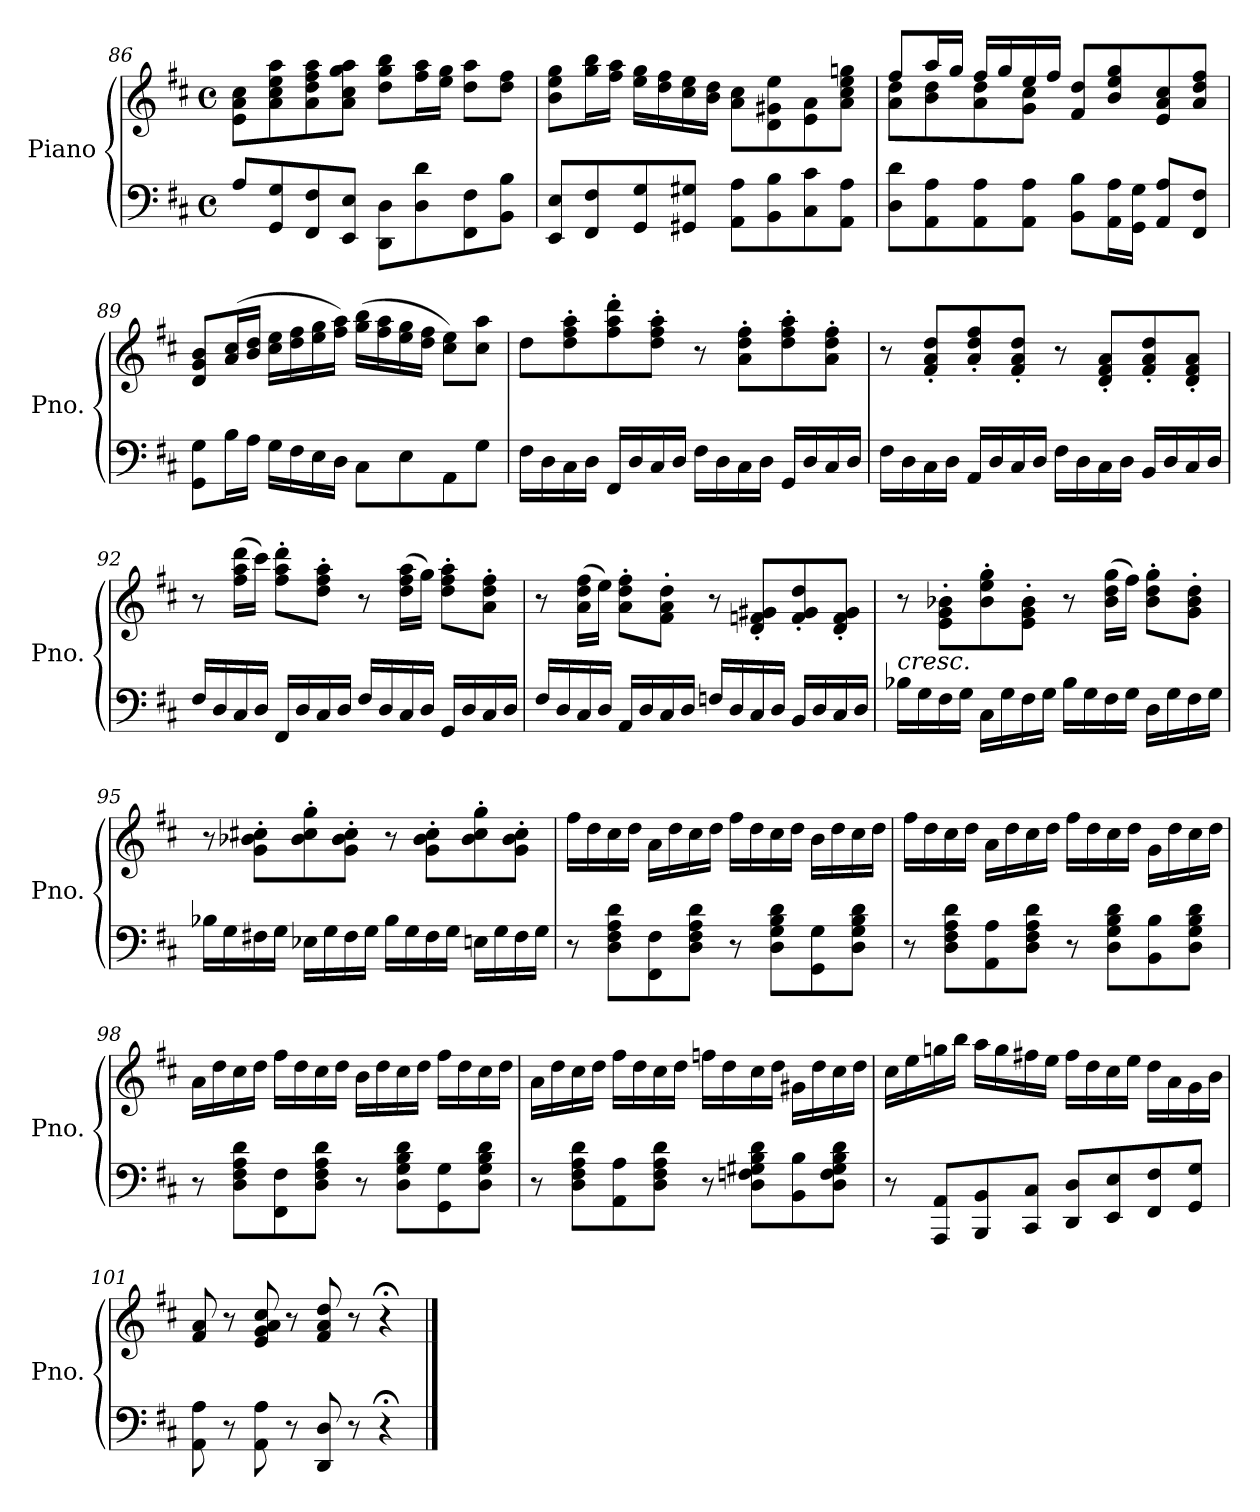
**kern	**kern
*part1	*part1
*staff2	*staff1
*I"Piano	*
*I'Pno.	*
*clefF4	*clefG2
*k[f#c#]	*k[f#c#]
*M4/4	*M4/4
*met(c)	*met(c)
=86	=86
8A/L	8e\ 8a\ 8cc#\L
8GG/ 8G/	8a\ 8cc#\ 8ee\ 8aa\
8FF#/ 8F#/	8a\ 8dd\ 8ff#\ 8aa\
8EE/ 8E/J	8a\ 8cc#\ 8gg\ 8aa\J
8DD\ 8D\L	8dd\ 8gg\ 8bb\L
8D\ 8d\	16ff#\ 16aa\L
.	16ee\ 16gg\JJ
8FF#\ 8F#\	8dd\ 8aa\L
8BB\ 8B\J	8dd\ 8ff#\J
!!LO:LB:g=z
=87	=87
8EE/ 8E/L	8b\ 8ee\ 8gg\L
8FF#/ 8F#/	16gg\ 16bb\L
.	16ff#\ 16aa\JJ
8GG/ 8G/	16ee\ 16gg\LL
.	16dd\ 16ff#\
8GG#X/ 8G#X/J	16cc#\ 16ee\
.	16b\ 16dd\JJ
8AA\ 8A\L	8a\ 8cc#\L
8BB\ 8B\	8d\ 8g#X\ 8ee\
8C#\ 8c#\	8e\ 8a\
8AA\ 8A\J	8a\ 8cc#\ 8ee\ 8ggn\J
=88	=88
*	*^
8D\ 8d\L	8ff#/L	8a\ 8dd\L
8AA\ 8A\	16aa/L	8b\ 8dd\
.	16gg/JJ	.
8AA\ 8A\	16ff#/LL	8a\ 8dd\
.	16gg/	.
8AA\ 8A\J	16ee/	8g\ 8cc#\J
.	16ff#/JJ	.
8BB\ 8B\L	8f#/ 8dd/L	2ryy
16AA\ 16A\L	8b/ 8ee/ 8gg/	.
16GG\ 16G\JJ	.	.
8AA/ 8A/L	8e/ 8a/ 8cc#/	.
8FF#/ 8F#/J	8a/ 8dd/ 8ff#/J	.
*	*v	*v
=89	=89
8GG\ 8G\L	8d/ 8g/ 8b/L
16B\L	(16a/ 16cc#/L
16A\JJ	16b/ 16dd/JJ
16G\LL	16cc#\ 16ee\LL
16F#\	16dd\ 16ff#\
16E\	16ee\ 16gg\
16D\JJ	16ff#\ 16aa\JJ)
8C#\L	(16gg\ 16bb\LL
.	16ff#\ 16aa\
8E\	16ee\ 16gg\
.	16dd\ 16ff#\JJ
8AA\	8cc#\ 8ee\L)
8G\J	8cc#\ 8aa\J
=90	=90
16F#\LL	8dd\L
16D\	.
16C#\	8dd\' 8ff#\' 8aa\'
16D\JJ	.
16FF#/LL	8ff#\' 8aa\' 8ddd\'
16D/	.
16C#/	8dd\' 8ff#\' 8aa\'J
16D/JJ	.
16F#\LL	8r
16D\	.
16C#\	8a\' 8dd\' 8ff#\'L
16D\JJ	.
16GG/LL	8dd\' 8ff#\' 8aa\'
16D/	.
16C#/	8a\' 8dd\' 8ff#\'J
16D/JJ	.
!!LO:LB:g=z
=91	=91
16F#\LL	8r
16D\	.
16C#\	8f#/' 8a/' 8dd/'L
16D\JJ	.
16AA/LL	8a/' 8dd/' 8ff#/'
16D/	.
16C#/	8f#/' 8a/' 8dd/'J
16D/JJ	.
16F#\LL	8r
16D\	.
16C#\	8d/' 8f#/' 8a/'L
16D\JJ	.
16BB/LL	8f#/' 8a/' 8dd/'
16D/	.
16C#/	8d/' 8f#/' 8a/'J
16D/JJ	.
=92	=92
16F#/LL	8r
16D/	.
16C#/	(16ff#\ 16aa\ 16ddd\LL
16D/JJ	16ccc#\JJ)
16FF#/LL	8ff#\' 8aa\' 8ddd\'L
16D/	.
16C#/	8dd\' 8ff#\' 8aa\'J
16D/JJ	.
16F#/LL	8r
16D/	.
16C#/	(16dd\ 16ff#\ 16aa\LL
16D/JJ	16gg\JJ)
16GG/LL	8dd\' 8ff#\' 8aa\'L
16D/	.
16C#/	8a\' 8dd\' 8ff#\'J
16D/JJ	.
=93	=93
16F#/LL	8r
16D/	.
16C#/	(16a\ 16dd\ 16ff#\LL
16D/JJ	16ee\JJ)
16AA/LL	8a\' 8dd\' 8ff#\'L
16D/	.
16C#/	8f#\' 8a\' 8dd\'J
16D/JJ	.
16Fn/LL	8r
16D/	.
16C#/	8d/' 8fn/' 8g#X/'L
16D/JJ	.
16BB/LL	8f/' 8g#/' 8dd/'
16D/	.
16C#/	8d/' 8f/' 8g#/'J
16D/JJ	.
=94	=94
!LO:TX:a:i:t=cresc.	!
16B-X\LL	8r
16G\	.
16F#\	8e\' 8g\' 8b-X\'L
16G\JJ	.
16C#\LL	8b-\' 8ee\' 8gg\'
16G\	.
16F#\	8e\' 8g\' 8b-\'J
16G\JJ	.
16B-\LL	8r
16G\	.
16F#\	(16b-\ 16dd\ 16gg\LL
16G\JJ	16ff#\JJ)
16D\LL	8b-\' 8dd\' 8gg\'L
16G\	.
16F#\	8g\' 8b-\' 8dd\'J
16G\JJ	.
!!LO:PB:g=z
=95	=95
16B-X\LL	8r
16G\	.
16F#X\	8g\' 8b-X\' 8cc#X\'L
16G\JJ	.
16E-X\LL	8b-\' 8cc#\' 8gg\'
16G\	.
16F#\	8g\' 8b-\' 8cc#\'J
16G\JJ	.
16B-\LL	8r
16G\	.
16F#\	8g\' 8b-\' 8cc#\'L
16G\JJ	.
16En\LL	8b-\' 8cc#\' 8gg\'
16G\	.
16F#\	8g\' 8b-\' 8cc#\'J
16G\JJ	.
=96	=96
8r	16ff#\LL
.	16dd\
8D\ 8F#\ 8A\ 8d\L	16cc#\
.	16dd\JJ
8FF#\ 8F#\	16a\LL
.	16dd\
8D\ 8F#\ 8A\ 8d\J	16cc#\
.	16dd\JJ
8r	16ff#\LL
.	16dd\
8D\ 8G\ 8B\ 8d\L	16cc#\
.	16dd\JJ
8GG\ 8G\	16b\LL
.	16dd\
8D\ 8G\ 8B\ 8d\J	16cc#\
.	16dd\JJ
=97	=97
8r	16ff#\LL
.	16dd\
8D\ 8F#\ 8A\ 8d\L	16cc#\
.	16dd\JJ
8AA\ 8A\	16a\LL
.	16dd\
8D\ 8F#i\ 8Ai\ 8d\J	16cc#\
.	16dd\JJ
8r	16ff#\LL
.	16dd\
8D\ 8G\ 8B\ 8d\L	16cc#\
.	16dd\JJ
8BB\ 8B\	16g\LL
.	16dd\
8D\ 8G\ 8B\ 8d\J	16cc#\
.	16dd\JJ
!!LO:LB:g=z
=98	=98
8r	16a\LL
.	16dd\
8D\ 8F#\ 8A\ 8d\L	16cc#\
.	16dd\JJ
8FF#\ 8F#\	16ff#\LL
.	16dd\
8D\ 8F#\ 8A\ 8d\J	16cc#\
.	16dd\JJ
8r	16b\LL
.	16dd\
8D\ 8G\ 8B\ 8d\L	16cc#\
.	16dd\JJ
8GG\ 8G\	16ff#\LL
.	16dd\
8D\ 8G\ 8B\ 8d\J	16cc#\
.	16dd\JJ
=99	=99
8r	16a\LL
.	16dd\
8D\ 8F#\ 8A\ 8d\L	16cc#\
.	16dd\JJ
8AA\ 8A\	16ff#\LL
.	16dd\
8D\ 8F#\ 8A\ 8d\J	16cc#\
.	16dd\JJ
8r	16ffn\LL
.	16dd\
8D\ 8Fn\ 8G#X\ 8B\ 8d\L	16cc#\
.	16dd\JJ
8BB\ 8B\	16g#X\LL
.	16dd\
8D\ 8F\ 8G#\ 8B\ 8d\J	16cc#\
.	16dd\JJ
=100	=100
8r	16cc#\LL
.	16ee\
8AAA/ 8AA/L	16ggn\
.	16bb\JJ
8BBB/ 8BB/	16aa\LL
.	16gg\
8CC#/ 8C#/J	16ff#X\
.	16ee\JJ
8DD/ 8D/L	16ff#\LL
.	16dd\
8EE/ 8E/	16cc#\
.	16ee\JJ
8FF#/ 8F#/	16dd\LL
.	16a\
8GG/ 8G/J	16g\
.	16b\JJ
=101	=101
8AA\ 8A\	8f#/ 8a/
8r	8r
8AA\ 8A\	8e/ 8g/ 8a/ 8cc#/
8r	8r
8DD/ 8D/	8f#/ 8a/ 8dd/
8r	8r
4r;<	4r;<
==	==
*-	*-
